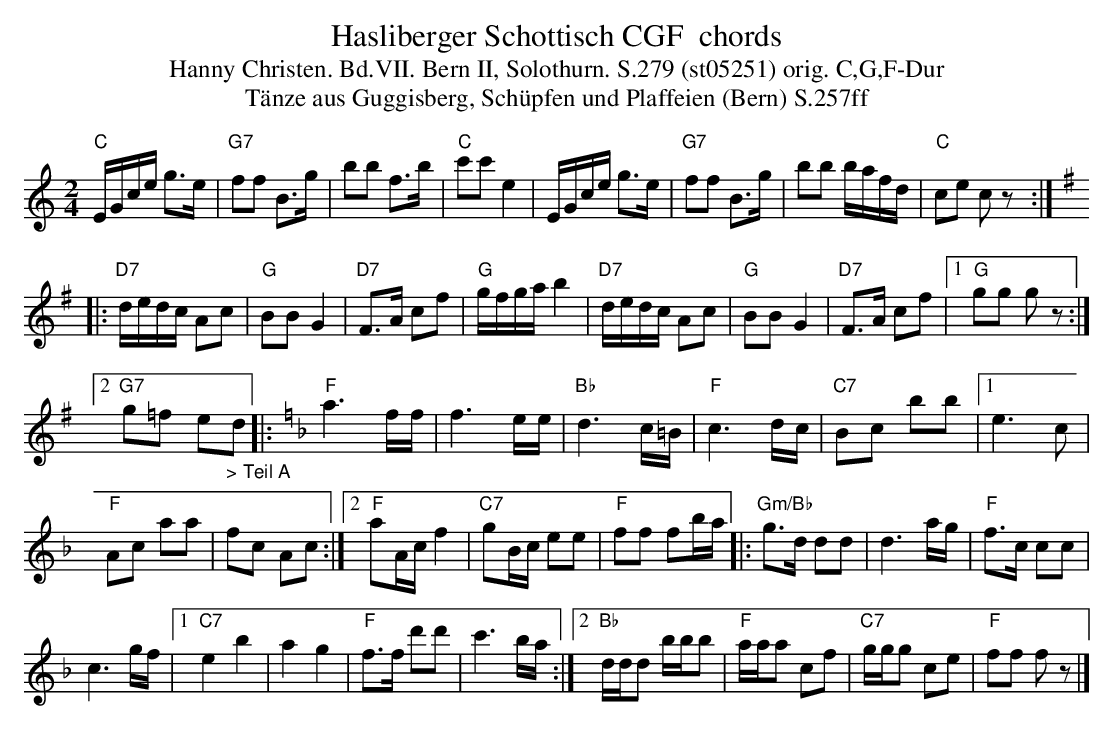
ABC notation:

X:1
T: Hasliberger Schottisch CGF  chords
T:Hanny Christen. Bd.VII. Bern II, Solothurn. S.279 (st05251) orig. C,G,F-Dur
T: T\"anze aus Guggisberg, Sch\"upfen und Plaffeien (Bern) S.257ff
M:2/4
L:1/16
K:C %%MIDI gchordon
"C"EGce g3e | "G7"f2f2 B3g | b2b2 f3b | "C"c'2c'2 e4 | EGce g3e | "G7"f2f2 B3g | b2b2 bafd | "C"c2e2 c2z2 :: [K:G]
"D7"dedc A2c2 | "G"B2B2G4 | "D7"F3A c2f2 | "G"gfga b4 | "D7"dedc A2c2 | "G"B2B2 G4 | "D7"F3A c2f2 |1 "G"g2g2 g2z2 :|2
"G7"g2=f2 e2"_> Teil A"d2 |: [K:F] "F"a6ff | f6ee | "Bb"d6c=B | "F"c6dc | "C7"B2c2 b2b2 |1 e6c2 |
"F"A2c2 a2a2 | f2c2 A2c2 :|2 "F"a2Ac f4 | "C7"g2Bc e2e2 | "F"f2f2 f2ba |: "Gm/Bb"g3d d2d2 | d6ag | "F"f3c c2c2 |
c6gf |1 "C7"e4b4 | a4g4 | "F"f3f d'2d'2 | c'6ba :|2 "Bb"ddd2 bbb2 | "F"aaa2 c2f2 | "C7"ggg2 c2e2 | "F"f2f2 f2z2 |]
